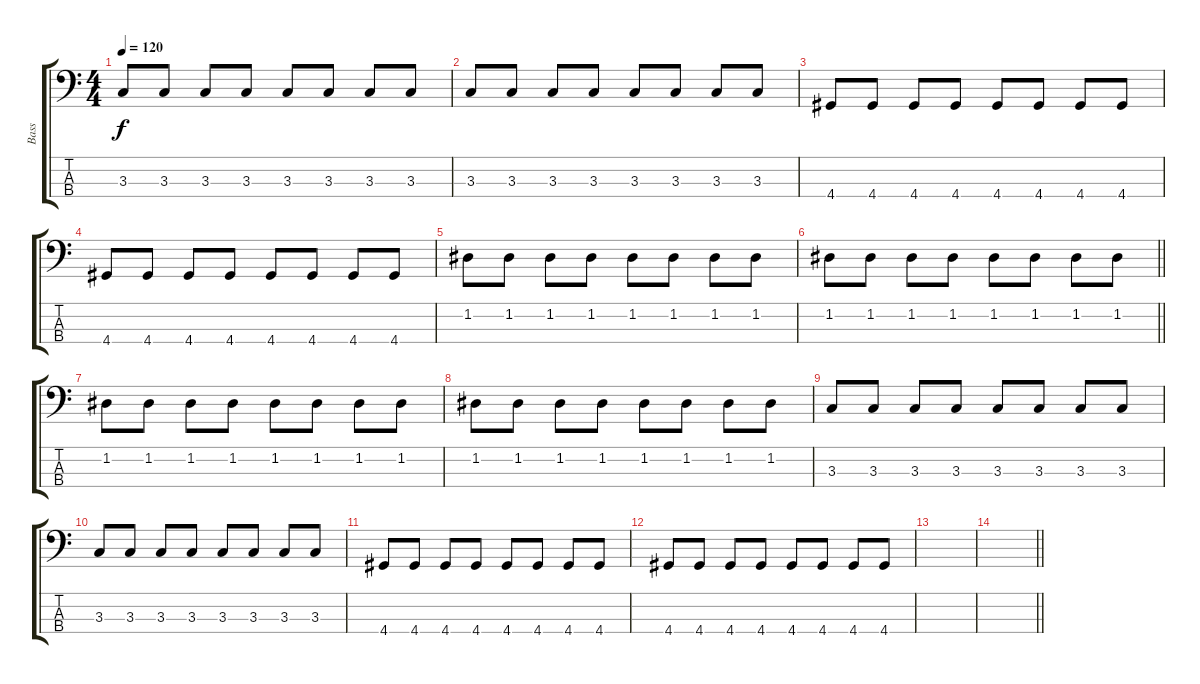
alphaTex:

\track ("Bass" "Bass") {instrument electricbasspick}
\staff {score tabs}
\tuning (G2 D2 A1 E1) {hide}
\ts (4 4)
\tempo 120
\clef f4
\ks c
3.3.8{dy f} 3.3.8 3.3.8 3.3.8 3.3.8 3.3.8 3.3.8 3.3.8 |
3.3.8 3.3.8 3.3.8 3.3.8 3.3.8 3.3.8 3.3.8 3.3.8 |
4.4.8 4.4.8 4.4.8 4.4.8 4.4.8 4.4.8 4.4.8 4.4.8 |
4.4.8 4.4.8 4.4.8 4.4.8 4.4.8 4.4.8 4.4.8 4.4.8 |
1.2.8 1.2.8 1.2.8 1.2.8 1.2.8 1.2.8 1.2.8 1.2.8 |
\barLineRight lightlight
1.2.8 1.2.8 1.2.8 1.2.8 1.2.8 1.2.8 1.2.8 1.2.8 |
1.2.8 1.2.8 1.2.8 1.2.8 1.2.8 1.2.8 1.2.8 1.2.8 |
1.2.8 1.2.8 1.2.8 1.2.8 1.2.8 1.2.8 1.2.8 1.2.8 |
3.3.8 3.3.8 3.3.8 3.3.8 3.3.8 3.3.8 3.3.8 3.3.8 |
3.3.8 3.3.8 3.3.8 3.3.8 3.3.8 3.3.8 3.3.8 3.3.8 |
4.4.8 4.4.8 4.4.8 4.4.8 4.4.8 4.4.8 4.4.8 4.4.8 |
4.4.8 4.4.8 4.4.8 4.4.8 4.4.8 4.4.8 4.4.8 4.4.8 |
|
\barLineRight lightlight
